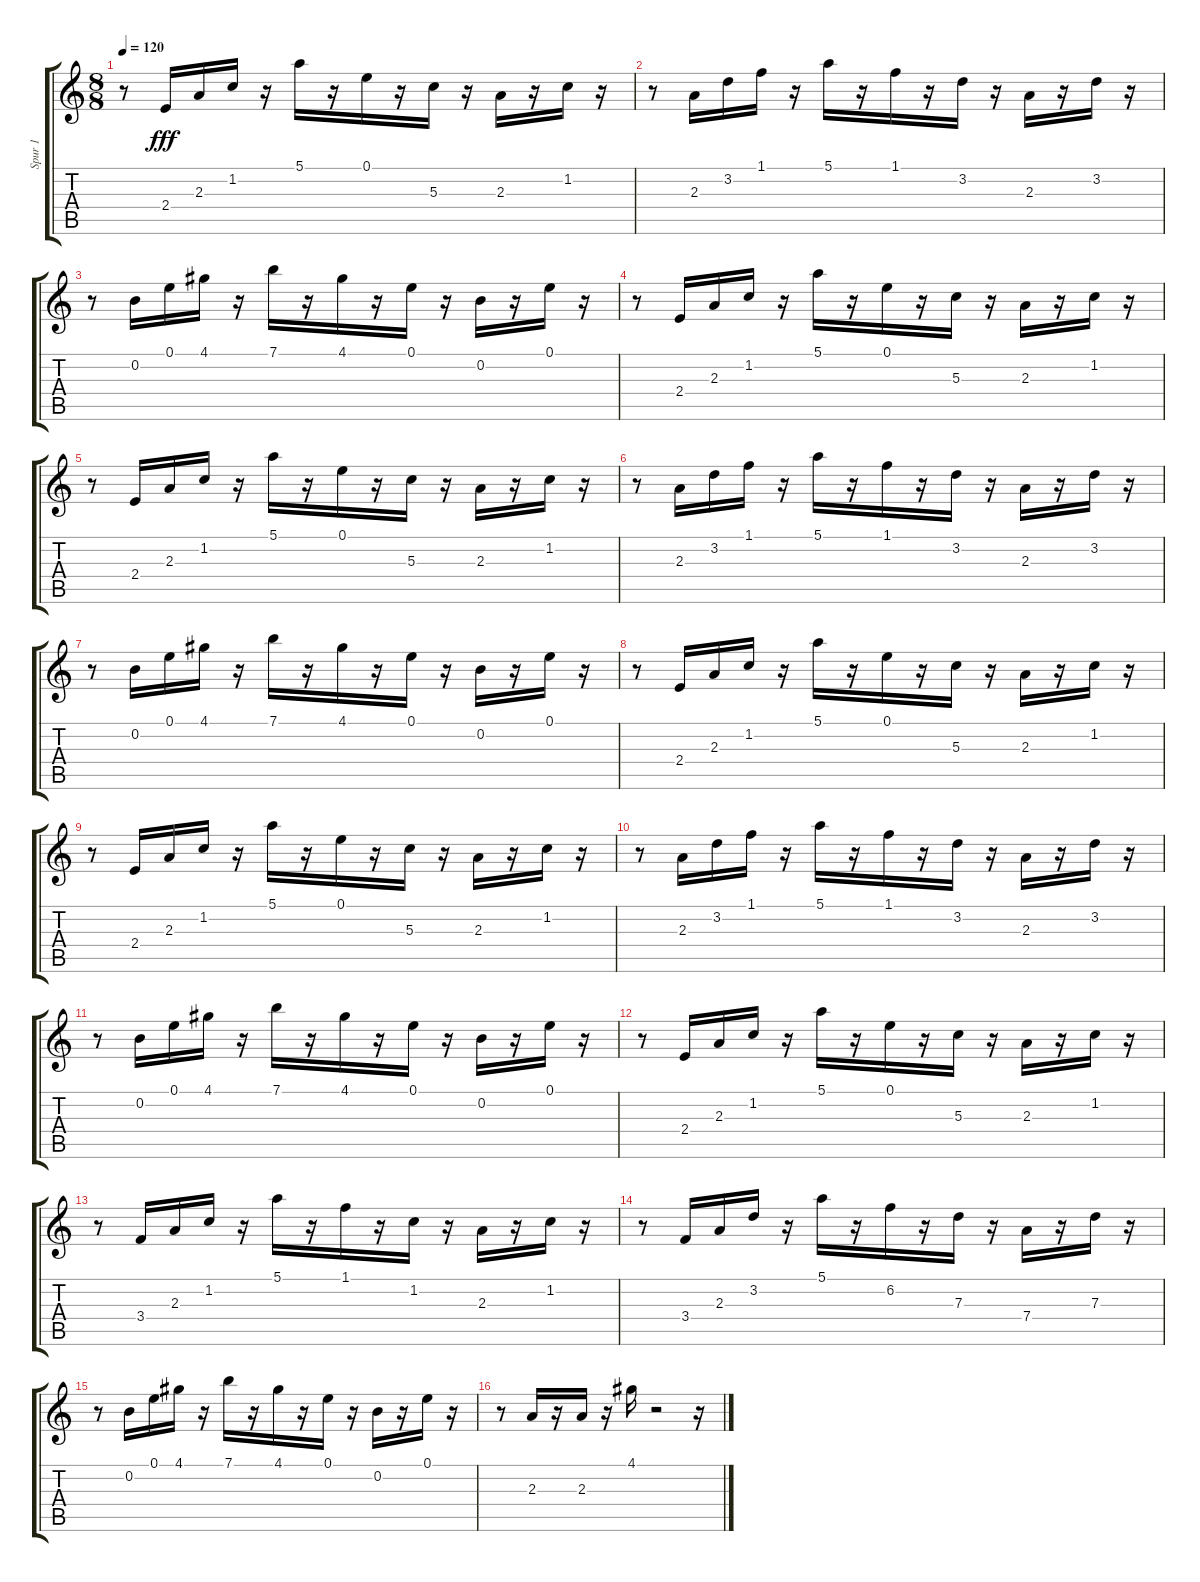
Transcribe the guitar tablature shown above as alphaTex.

\track ("Spur 1" "Spur 1") {instrument acousticguitarnylon}
\staff {score tabs}
\tuning (E4 B3 G3 D3 A2 E2) {hide}
\ts (8 8)
\tempo 120
\clef g2
\ks c
r.8{dy fff} 2.4.16 2.3.16 1.2.16 r.16 5.1.16 r.16 0.1.16 r.16 5.3.16 r.16 2.3.16 r.16 1.2.16 r.16 |
r.8 2.3.16 3.2.16 1.1.16 r.16 5.1.16 r.16 1.1.16 r.16 3.2.16 r.16 2.3.16 r.16 3.2.16 r.16 |
r.8 0.2.16 0.1.16 4.1.16 r.16 7.1.16 r.16 4.1.16 r.16 0.1.16 r.16 0.2.16 r.16 0.1.16 r.16 |
r.8 2.4.16 2.3.16 1.2.16 r.16 5.1.16 r.16 0.1.16 r.16 5.3.16 r.16 2.3.16 r.16 1.2.16 r.16 |
r.8 2.4.16 2.3.16 1.2.16 r.16 5.1.16 r.16 0.1.16 r.16 5.3.16 r.16 2.3.16 r.16 1.2.16 r.16 |
r.8 2.3.16 3.2.16 1.1.16 r.16 5.1.16 r.16 1.1.16 r.16 3.2.16 r.16 2.3.16 r.16 3.2.16 r.16 |
r.8 0.2.16 0.1.16 4.1.16 r.16 7.1.16 r.16 4.1.16 r.16 0.1.16 r.16 0.2.16 r.16 0.1.16 r.16 |
r.8 2.4.16 2.3.16 1.2.16 r.16 5.1.16 r.16 0.1.16 r.16 5.3.16 r.16 2.3.16 r.16 1.2.16 r.16 |
r.8 2.4.16 2.3.16 1.2.16 r.16 5.1.16 r.16 0.1.16 r.16 5.3.16 r.16 2.3.16 r.16 1.2.16 r.16 |
r.8 2.3.16 3.2.16 1.1.16 r.16 5.1.16 r.16 1.1.16 r.16 3.2.16 r.16 2.3.16 r.16 3.2.16 r.16 |
r.8 0.2.16 0.1.16 4.1.16 r.16 7.1.16 r.16 4.1.16 r.16 0.1.16 r.16 0.2.16 r.16 0.1.16 r.16 |
r.8 2.4.16 2.3.16 1.2.16 r.16 5.1.16 r.16 0.1.16 r.16 5.3.16 r.16 2.3.16 r.16 1.2.16 r.16 |
r.8 3.4.16 2.3.16 1.2.16 r.16 5.1.16 r.16 1.1.16 r.16 1.2.16 r.16 2.3.16 r.16 1.2.16 r.16 |
r.8 3.4.16 2.3.16 3.2.16 r.16 5.1.16 r.16 6.2.16 r.16 7.3.16 r.16 7.4.16 r.16 7.3.16 r.16 |
r.8 0.2.16 0.1.16 4.1.16 r.16 7.1.16 r.16 4.1.16 r.16 0.1.16 r.16 0.2.16 r.16 0.1.16 r.16 |
r.8 2.3.16 r.16 2.3.16 r.16 4.1.16 r.2 r.16
